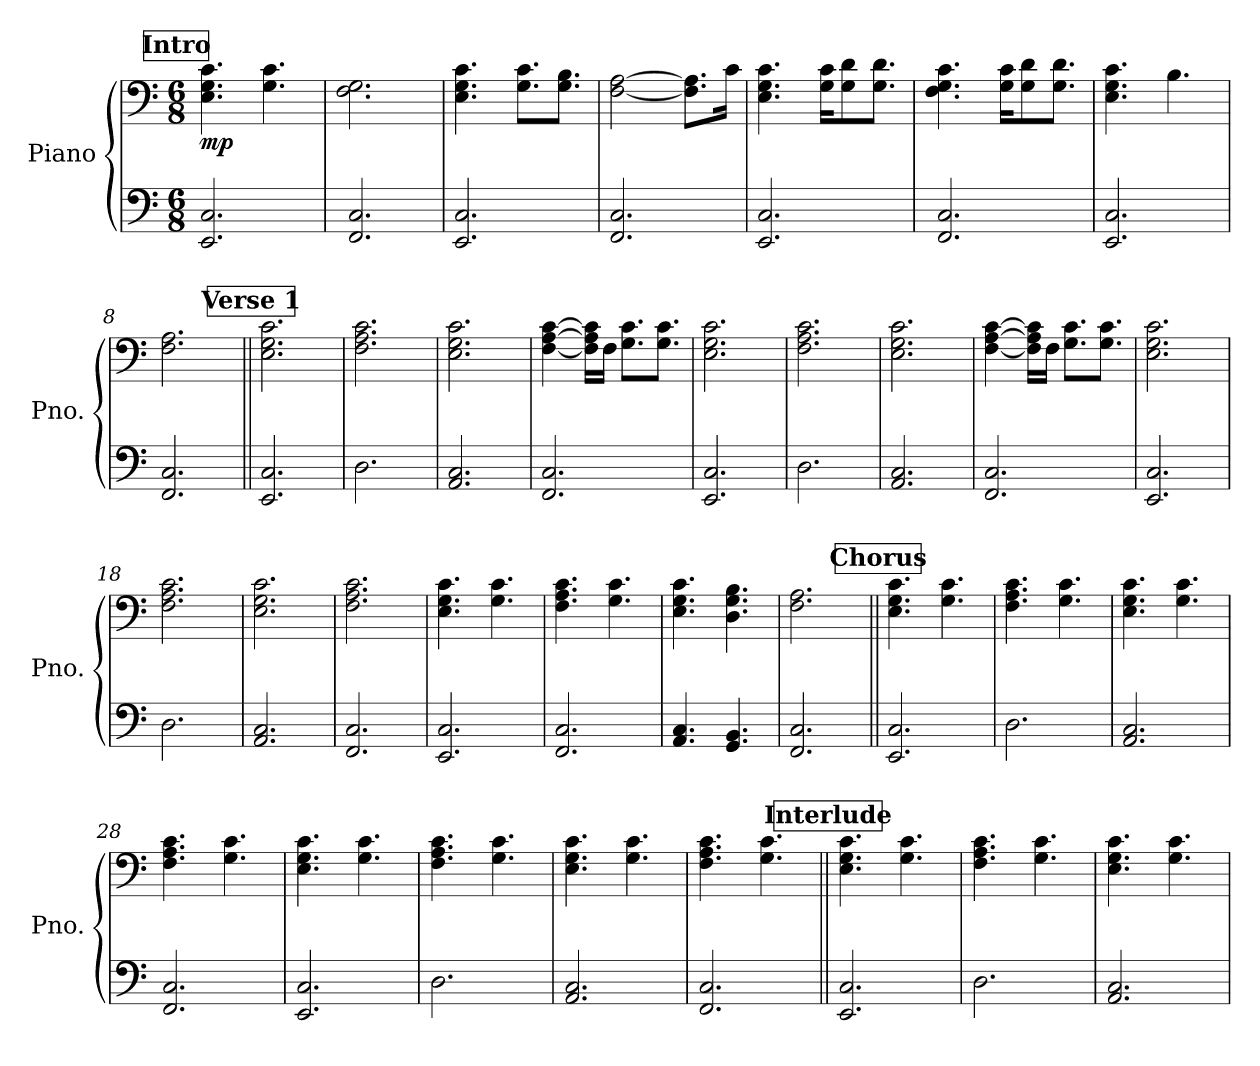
**kern	**kern	**dynam
*part1	*part1	*part1
*staff2	*staff1	*staff1/2
*I"Piano	*	*
*I'Pno.	*	*
*clefF4	*clefF4	*
*k[]	*k[]	*
*M6/8	*M6/8	*
*MM68	*MM68	*
!!LO:REH:place=s1:a:B:fs=14:t=Intro
=1	=1	=1
!	!	!LO:DY:b
2.EE/ 2.C/	4.E\ 4.G\ 4.c\	mp
.	4.G\ 4.c\	.
=2	=2	=2
2.FF/ 2.C/	2.F\ 2.G\	.
=3	=3	=3
2.EE/ 2.C/	4.E\ 4.G\ 4.c\	.
.	8.G\ 8.c\L	.
.	8.G\ 8.B\J	.
=4	=4	=4
2.FF/ 2.C/	[2F\ [2A\	.
.	8.F\] 8.A\]L	.
.	16c\Jk	.
=5	=5	=5
2.EE/ 2.C/	4.E\ 4.G\ 4.c\	.
.	16G\ 16c\KL	.
.	8G\ 8d\	.
.	8.G\ 8.d\J	.
=6	=6	=6
2.FF/ 2.C/	4.F\ 4.G\ 4.c\	.
.	16G\ 16c\KL	.
.	8G\ 8d\	.
.	8.G\ 8.d\J	.
=7	=7	=7
2.EE/ 2.C/	4.E\ 4.G\ 4.c\	.
.	4.B\	.
!!LO:LB:g=z
=8	=8	=8
2.FF/ 2.C/	2.F\ 2.A\	.
!!LO:REH:place=s1:a:B:fs=14:t=Verse 1
=9||	=9||	=9||
2.EE/ 2.C/	2.E\ 2.G\ 2.c\	.
=10	=10	=10
2.D\	2.F\ 2.A\ 2.c\	.
=11	=11	=11
2.AA/ 2.C/	2.E\ 2.G\ 2.c\	.
=12	=12	=12
2.FF/ 2.C/	[4F\ [4A\ [4c\	.
.	16F\] 16A\] 16c\]LL	.
.	16F\JJ	.
.	8.G\ 8.c\L	.
.	8.G\ 8.c\J	.
=13	=13	=13
2.EE/ 2.C/	2.E\ 2.G\ 2.c\	.
=14	=14	=14
2.D\	2.F\ 2.A\ 2.c\	.
=15	=15	=15
2.AA/ 2.C/	2.E\ 2.G\ 2.c\	.
=16	=16	=16
2.FF/ 2.C/	[4F\ [4A\ [4c\	.
.	16F\] 16A\] 16c\]LL	.
.	16F\JJ	.
.	8.G\ 8.c\L	.
.	8.G\ 8.c\J	.
!!LO:LB:g=z
=17	=17	=17
2.EE/ 2.C/	2.E\ 2.G\ 2.c\	.
=18	=18	=18
2.D\	2.F\ 2.A\ 2.c\	.
=19	=19	=19
2.AA/ 2.C/	2.E\ 2.G\ 2.c\	.
=20	=20	=20
2.FF/ 2.C/	2.F\ 2.A\ 2.c\	.
=21	=21	=21
2.EE/ 2.C/	4.E\ 4.G\ 4.c\	.
.	4.G\ 4.c\	.
=22	=22	=22
2.FF/ 2.C/	4.F\ 4.A\ 4.c\	.
.	4.G\ 4.c\	.
=23	=23	=23
4.AA/ 4.C/	4.E\ 4.G\ 4.c\	.
4.GG/ 4.BB/	4.D\ 4.G\ 4.B\	.
=24	=24	=24
2.FF/ 2.C/	2.F\ 2.A\	.
!!LO:REH:place=s1:a:B:fs=14:t=Chorus
=25||	=25||	=25||
2.EE/ 2.C/	4.E\ 4.G\ 4.c\	.
.	4.G\ 4.c\	.
=26	=26	=26
2.D\	4.F\ 4.A\ 4.c\	.
.	4.G\ 4.c\	.
=27	=27	=27
2.AA/ 2.C/	4.E\ 4.G\ 4.c\	.
.	4.G\ 4.c\	.
=28	=28	=28
2.FF/ 2.C/	4.F\ 4.A\ 4.c\	.
.	4.G\ 4.c\	.
!!LO:LB:g=z
=29	=29	=29
2.EE/ 2.C/	4.E\ 4.G\ 4.c\	.
.	4.G\ 4.c\	.
=30	=30	=30
2.D\	4.F\ 4.A\ 4.c\	.
.	4.G\ 4.c\	.
=31	=31	=31
2.AA/ 2.C/	4.E\ 4.G\ 4.c\	.
.	4.G\ 4.c\	.
=32	=32	=32
2.FF/ 2.C/	4.F\ 4.A\ 4.c\	.
.	4.G\ 4.c\	.
!!LO:REH:place=s1:a:B:fs=14:t=Interlude
=33||	=33||	=33||
2.EE/ 2.C/	4.E\ 4.G\ 4.c\	.
.	4.G\ 4.c\	.
=34	=34	=34
2.D\	4.F\ 4.A\ 4.c\	.
.	4.G\ 4.c\	.
=35	=35	=35
2.AA/ 2.C/	4.E\ 4.G\ 4.c\	.
.	4.G\ 4.c\	.
=	=	=
*-	*-	*-
